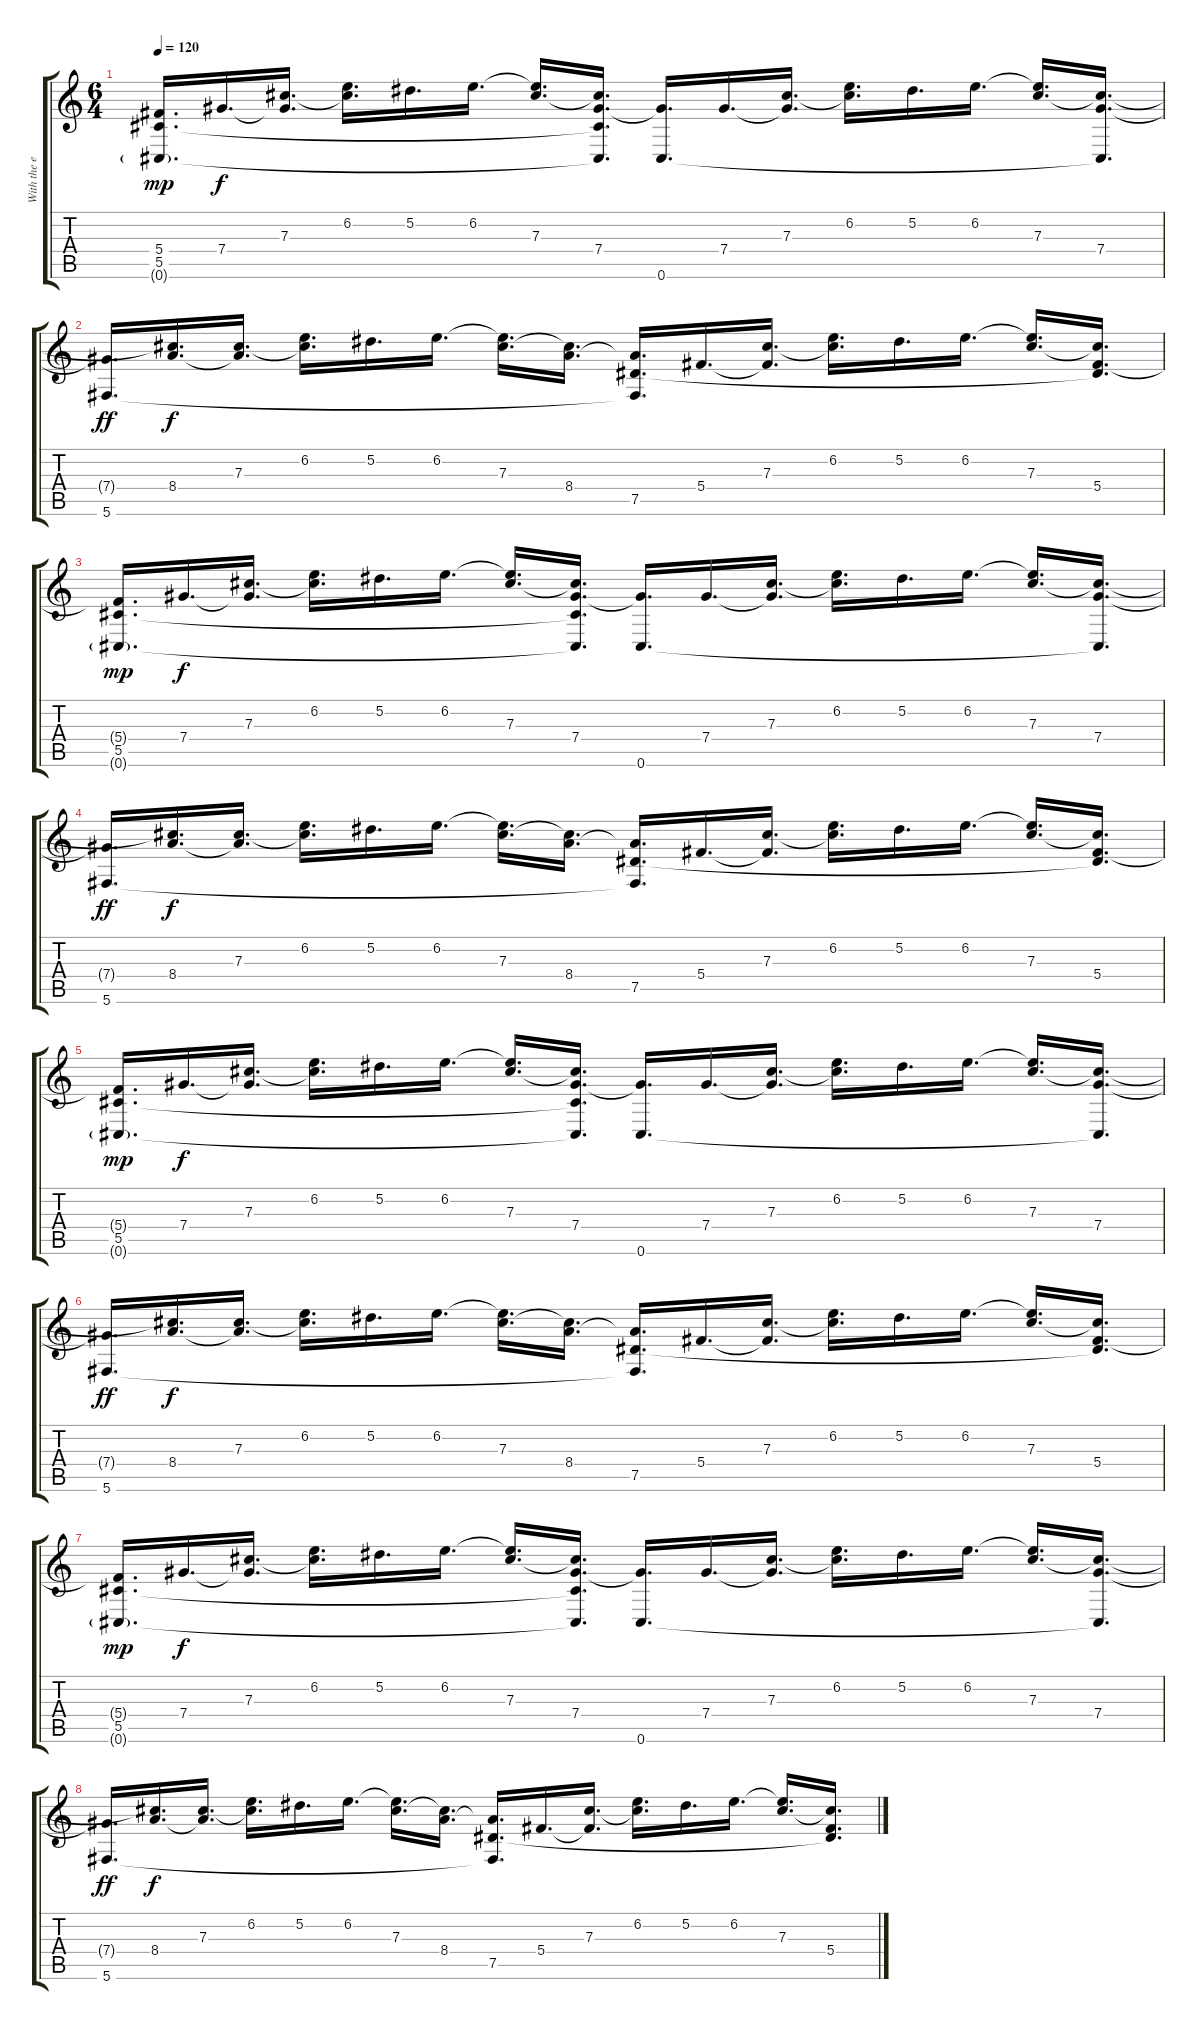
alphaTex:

\track ("With the effect" "With the e") {instrument electricguitarjazz}
\staff {score tabs}
\tuning (Eb4 Bb3 Gb3 Db3 Ab2 Db2) {hide}
\ts (6 4)
\tempo 120
\clef g2
\ks c
(5.4{t} 5.5 0.6{g}).16{d dy mp} 7.4.16{d dy f} (7.3 7.4{t}).16{d} (6.2 7.3{t}).16{d} 5.2.16{d} 6.2.16{d} (6.2{t} 7.3).16{d} (7.3{t} 7.4 5.5{t} 0.6{t}).16{d} (7.4{t} 0.6).16{d} 7.4.16{d} (7.3 7.4{t}).16{d} (6.2 7.3{t}).16{d} 5.2.16{d} 6.2.16{d} (6.2{t} 7.3).16{d} (7.3{t} 7.4 0.6{t}).16{d} |
(7.4{t} 5.6).16{d dy ff} (7.3{t} 8.4).16{d dy f} (7.3 8.4{t}).16{d} (6.2 7.3{t}).16{d} 5.2.16{d} 6.2.16{d} (6.2{t} 7.3).16{d} (7.3{t} 8.4).16{d} (8.4{t} 7.5 5.6{t}).16{d} 5.4.16{d} (7.3 5.4{t}).16{d} (6.2 7.3{t}).16{d} 5.2.16{d} 6.2.16{d} (6.2{t} 7.3).16{d} (7.3{t} 5.4 7.5{t}).16{d} |
(5.4{t} 5.5 0.6{g}).16{d dy mp} 7.4.16{d dy f} (7.3 7.4{t}).16{d} (6.2 7.3{t}).16{d} 5.2.16{d} 6.2.16{d} (6.2{t} 7.3).16{d} (7.3{t} 7.4 5.5{t} 0.6{t}).16{d} (7.4{t} 0.6).16{d} 7.4.16{d} (7.3 7.4{t}).16{d} (6.2 7.3{t}).16{d} 5.2.16{d} 6.2.16{d} (6.2{t} 7.3).16{d} (7.3{t} 7.4 0.6{t}).16{d} |
(7.4{t} 5.6).16{d dy ff} (7.3{t} 8.4).16{d dy f} (7.3 8.4{t}).16{d} (6.2 7.3{t}).16{d} 5.2.16{d} 6.2.16{d} (6.2{t} 7.3).16{d} (7.3{t} 8.4).16{d} (8.4{t} 7.5 5.6{t}).16{d} 5.4.16{d} (7.3 5.4{t}).16{d} (6.2 7.3{t}).16{d} 5.2.16{d} 6.2.16{d} (6.2{t} 7.3).16{d} (7.3{t} 5.4 7.5{t}).16{d} |
(5.4{t} 5.5 0.6{g}).16{d dy mp} 7.4.16{d dy f} (7.3 7.4{t}).16{d} (6.2 7.3{t}).16{d} 5.2.16{d} 6.2.16{d} (6.2{t} 7.3).16{d} (7.3{t} 7.4 5.5{t} 0.6{t}).16{d} (7.4{t} 0.6).16{d} 7.4.16{d} (7.3 7.4{t}).16{d} (6.2 7.3{t}).16{d} 5.2.16{d} 6.2.16{d} (6.2{t} 7.3).16{d} (7.3{t} 7.4 0.6{t}).16{d} |
(7.4{t} 5.6).16{d dy ff} (7.3{t} 8.4).16{d dy f} (7.3 8.4{t}).16{d} (6.2 7.3{t}).16{d} 5.2.16{d} 6.2.16{d} (6.2{t} 7.3).16{d} (7.3{t} 8.4).16{d} (8.4{t} 7.5 5.6{t}).16{d} 5.4.16{d} (7.3 5.4{t}).16{d} (6.2 7.3{t}).16{d} 5.2.16{d} 6.2.16{d} (6.2{t} 7.3).16{d} (7.3{t} 5.4 7.5{t}).16{d} |
(5.4{t} 5.5 0.6{g}).16{d dy mp} 7.4.16{d dy f} (7.3 7.4{t}).16{d} (6.2 7.3{t}).16{d} 5.2.16{d} 6.2.16{d} (6.2{t} 7.3).16{d} (7.3{t} 7.4 5.5{t} 0.6{t}).16{d} (7.4{t} 0.6).16{d} 7.4.16{d} (7.3 7.4{t}).16{d} (6.2 7.3{t}).16{d} 5.2.16{d} 6.2.16{d} (6.2{t} 7.3).16{d} (7.3{t} 7.4 0.6{t}).16{d} |
(7.4{t} 5.6).16{d dy ff} (7.3{t} 8.4).16{d dy f} (7.3 8.4{t}).16{d} (6.2 7.3{t}).16{d} 5.2.16{d} 6.2.16{d} (6.2{t} 7.3).16{d} (7.3{t} 8.4).16{d} (8.4{t} 7.5 5.6{t}).16{d} 5.4.16{d} (7.3 5.4{t}).16{d} (6.2 7.3{t}).16{d} 5.2.16{d} 6.2.16{d} (6.2{t} 7.3).16{d} (7.3{t} 5.4 7.5{t}).16{d}
